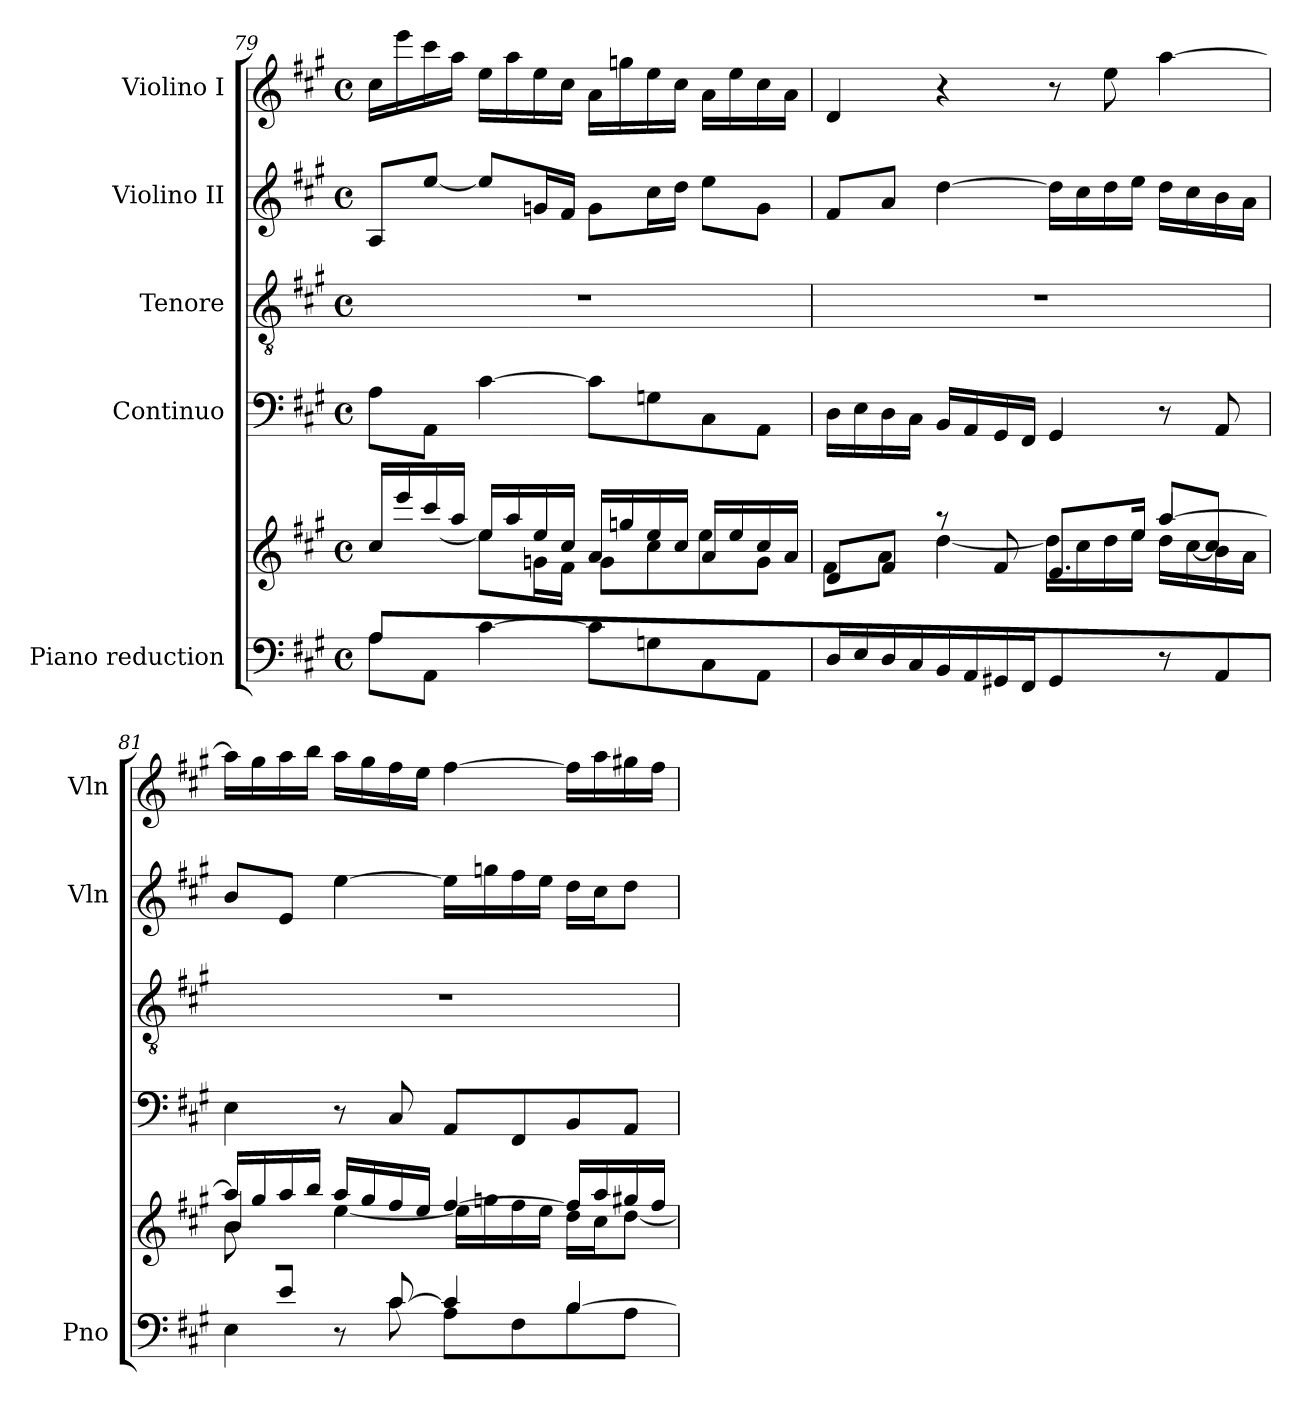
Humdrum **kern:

**kern	**kern	**kern	**kern	**kern	**kern
*part5	*part5	*part4	*part3	*part2	*part1
*staff6	*staff5	*staff4	*staff3	*staff2	*staff1
*I"Piano reduction	*	*I"Continuo	*I"Tenore	*I"Violino II	*I"Violino I
*I'Pno	*	*	*	*I'Vln	*I'Vln
!!LO:LB:g=z
*clefF4	*clefG2	*clefF4	*clefGv2	*clefG2	*clefG2
*k[f#c#g#]	*k[f#c#g#]	*k[f#c#g#]	*k[f#c#g#]	*k[f#c#g#]	*k[f#c#g#]
*M4/4	*M4/4	*M4/4	*M4/4	*M4/4	*M4/4
*met(c)	*met(c)	*met(c)	*met(c)	*met(c)	*met(c)
=79	=79	=79	=79	=79	=79
*^	*^	*	*	*	*
8A/L	8A\L	16cc#/LL	8ryy	8A\L	1r	8A/L	16cc#\LL
.	.	16eee/	.	.	.	.	16eee\
2..ryy	8AA\J	16ccc#/	[8ee\J	8AA\J	.	[8ee/J	16ccc#\
.	.	16aa/JJ	.	.	.	.	16aa\JJ
.	[4c#\	16ee/LL	8ee\L]	[4c#\	.	8ee/L]	16ee\LL
.	.	16aa/	.	.	.	.	16aa\
.	.	16ee/	16gn\L	.	.	16gn/L	16ee\
.	.	16cc#/JJ	16f#\JJ	.	.	16f#/JJ	16cc#\JJ
.	8c#\L]	16a/LL	8g\L	8c#\L]	.	8g\L	16a\LL
.	.	16ggn/	.	.	.	.	16ggn\
.	8Gn\	16ee/	8cc#\	8Gn\	.	16cc#\L	16ee\
.	.	16cc#/JJ	.	.	.	16dd\JJ	16cc#\JJ
.	8C#\	16a/LL	8ee\	8C#\	.	8ee\L	16a\LL
.	.	16ee/	.	.	.	.	16ee\
.	8AA\J	16cc#/	8g\J	8AA\J	.	8g\J	16cc#\
.	.	16a/JJ	.	.	.	.	16a\JJ
*v	*v	*	*	*	*	*	*
=80	=80	=80	=80	=80	=80	=80
*	*	*^	*	*	*	*
16D\LL	8d/L	8f#\L	2ryy	16D\LL	1r	8f#/L	4d/
16E\	.	.	.	16E\	.	.	.
16D\	8f#/J	8a\J	.	16D\	.	8a/J	.
16C#\JJ	.	.	.	16C#\JJ	.	.	.
16BB/LL	8r	[>4dd\	.	16BB/LL	.	[4dd\	4r
16AA/	.	.	.	16AA/	.	.	.
16GG#X/	8f#/	.	.	16GG#/	.	.	.
16FF#/JJ	.	.	.	16FF#/JJ	.	.	.
4GG#/	8.e/L	16dd\LL]	4ryy	4GG#/	.	16dd\LL]	8r
.	.	16cc#\	.	.	.	16cc#\	.
.	.	16dd\	.	.	.	16dd\	8ee\
.	16ee/Jk	16ee\JJ	.	.	.	16ee\JJ	.
8r	[4aa/	16dd\LL	8aa\L	8r	.	16dd\LL	[4aa\
.	.	[16cc#\	.	.	.	16cc#\	.
8AA/	.	16b\	8cc#/J]	8AA/	.	16b\	.
.	.	16a\JJ	.	.	.	16a\JJ	.
=81	=81	=81	=81	=81	=81	=81	=81
*^	*	*	*	*	*	*	*
8ryy	4E\	16aa/LL]	4b/	8b\L	4E\	1r	8b/L	16aa\LL]
.	.	16gg#/	.	.	.	.	.	16gg#\
8e/J	.	16aa/	.	2..ryy	.	.	8e/J	16aa\
.	.	16bb/JJ	.	.	.	.	.	16bb\JJ
8r	8ryy	16aa/LL	[4ee\	.	8r	.	[4ee\	16aa\LL
.	.	16gg#/	.	.	.	.	.	16gg#\
[8c#/	8c#\	16ff#/	.	.	8C#/	.	.	16ff#\
.	.	16ee/JJ	.	.	.	.	.	16ee\JJ
4c#/]	8A\L	[4ff#/	16ee\LL]	.	8AA/L	.	16ee\LL]	[4ff#\
.	.	.	16ggn\	.	.	.	16ggn\	.
.	8F#\	.	16ff#\	.	8FF#/	.	16ff#\	.
.	.	.	16ee\JJ	.	.	.	16ee\JJ	.
[4B/	8B\	16ff#/LL]	16dd\LL	.	8BB/	.	16dd\LL	16ff#\LL]
.	.	16aa/	16cc#\J	.	.	.	16cc#\J	16aa\
.	8A\J	16gg#X/	[8dd\J	.	8AA/J	.	8dd\J	16gg#X\
.	.	16ff#/JJ	.	.	.	.	.	16ff#\JJ
*v	*v	*	*	*	*	*	*	*
*	*v	*v	*v	*	*	*	*
=	=	=	=	=	=
*-	*-	*-	*-	*-	*-
